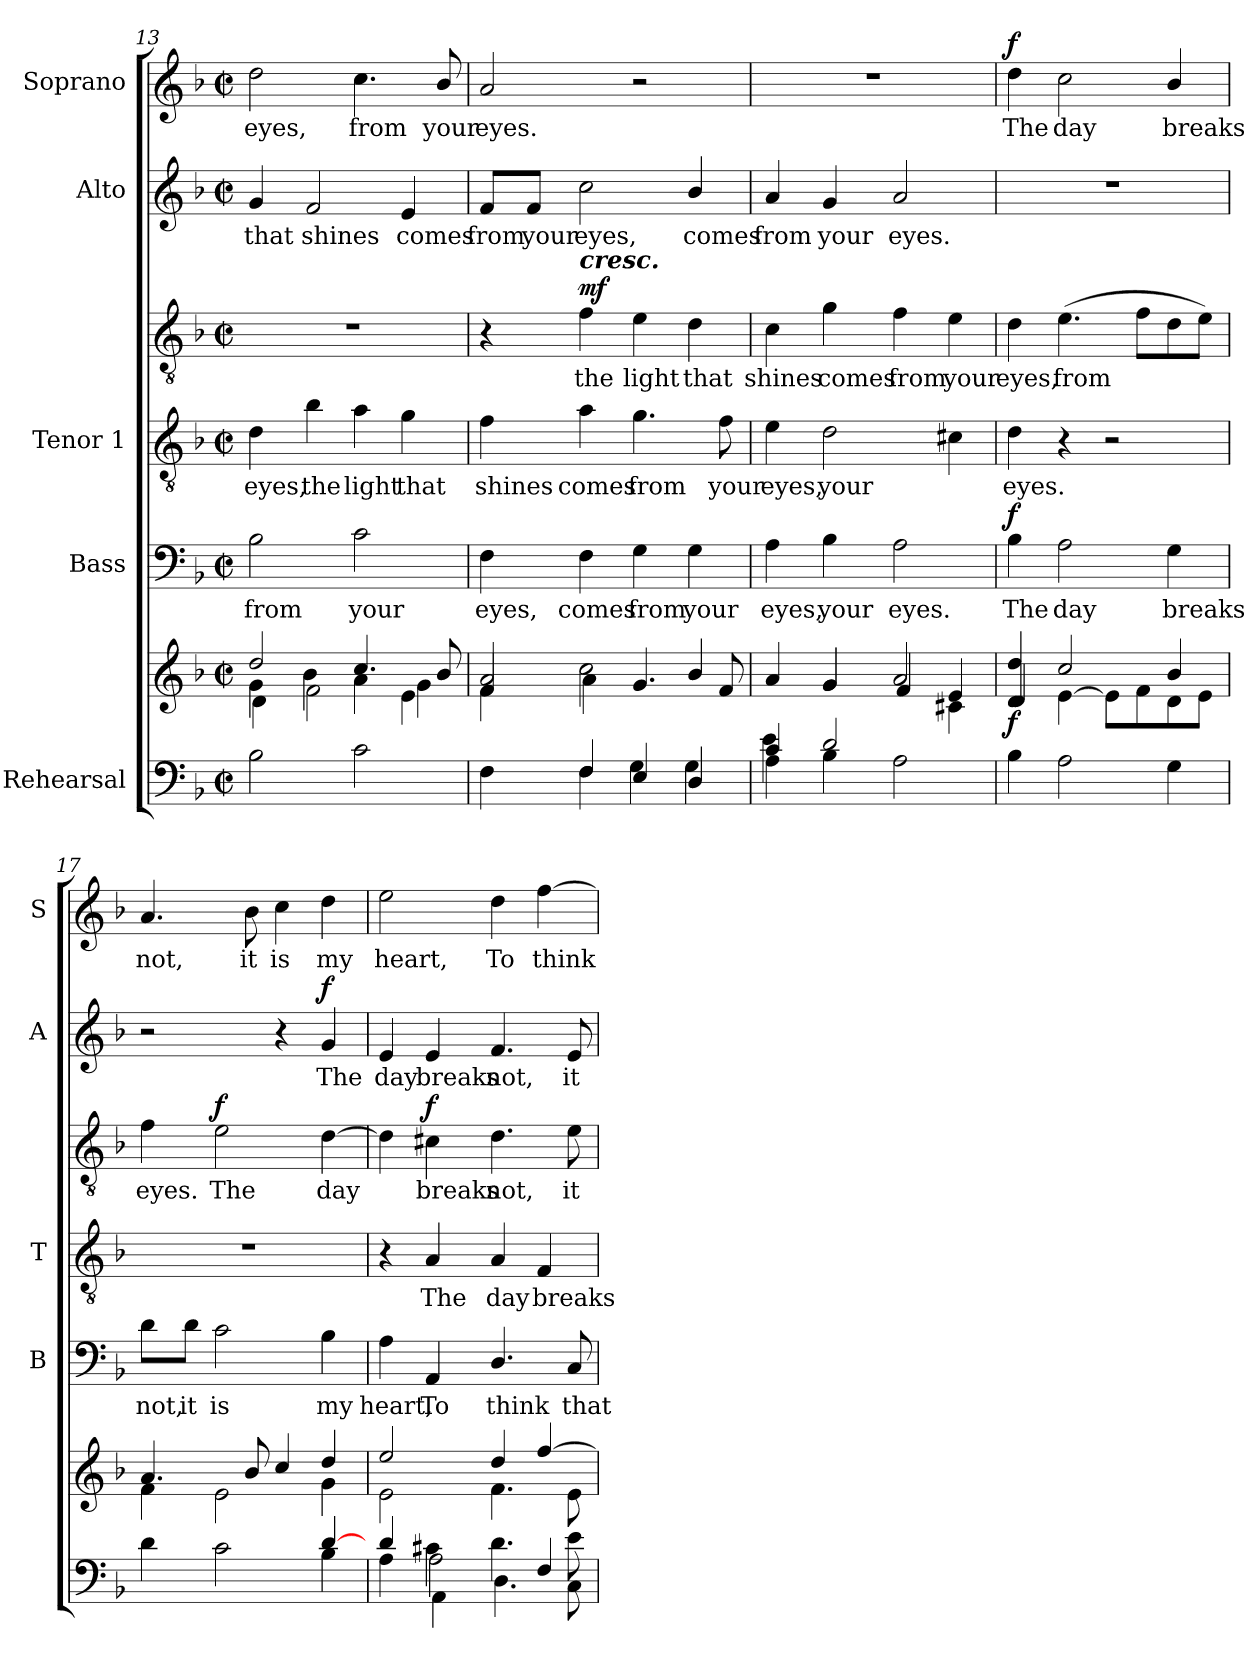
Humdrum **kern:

**kern	**kern	**dynam	**kern	**text	**dynam	**kern	**text	**kern	**text	**dynam	**kern	**text	**dynam	**kern	**text	**dynam
*part5	*part5	*part5	*part4	*part4	*part4	*part3	*part3	*part3	*part3	*part3	*part2	*part2	*part2	*part1	*part1	*part1
*staff7	*staff6	*staff6/7	*staff5	*staff5	*staff5	*staff4	*staff4	*staff3	*staff3	*staff3/4	*staff2	*staff2	*staff2	*staff1	*staff1	*staff1
*I"Rehearsal	*	*	*I"Bass	*	*	*I"Tenor 1	*	*	*	*	*I"Alto	*	*	*I"Soprano	*	*
*	*	*	*I'B	*	*	*I'T	*	*	*	*	*I'A	*	*	*I'S	*	*
*clefF4	*clefG2	*	*clefF4	*	*	*clefGv2	*	*clefGv2	*	*	*clefG2	*	*	*clefG2	*	*
*k[b-]	*k[b-]	*	*k[b-]	*	*	*k[b-]	*	*k[b-]	*	*	*k[b-]	*	*	*k[b-]	*	*
*F:	*F:	*	*F:	*	*	*F:	*	*F:	*	*	*F:	*	*	*F:	*	*
*M2/2	*M2/2	*	*M2/2	*	*	*M2/2	*	*M2/2	*	*	*M2/2	*	*	*M2/2	*	*
*met(c|)	*met(c|)	*	*met(c|)	*	*	*met(c|)	*	*met(c|)	*	*	*met(c|)	*	*	*met(c|)	*	*
=13	=13	=13	=13	=13	=13	=13	=13	=13	=13	=13	=13	=13	=13	=13	=13	=13
*^	*^	*	*	*	*	*	*	*	*	*	*	*	*	*	*	*
*	*	*	*^	*	*	*	*	*	*	*	*	*	*	*	*	*	*	*
!	!	!	!	!	!	!	!LO:LY:b	!	!	!LO:LY:b	!	!	!	!	!LO:LY:b	!	!	!LO:LY:b	!
1ryy	2B-\	2dd/	4g\	4d\	.	2B-\	from	.	4d\	eyes,	1r	.	.	4g/	that	.	2dd\	eyes,	.
!	!	!	!	!	!	!	!	!	!	!LO:LY:b	!	!	!	!	!LO:LY:b	!	!	!	!
.	.	.	2f\	4b-\	.	.	.	.	4b-\	the	.	.	.	2f/	shines	.	.	.	.
!	!	!	!	!	!	!	!LO:LY:b	!	!	!LO:LY:b	!	!	!	!	!	!	!	!LO:LY:b	!
.	2c\	4.cc/	.	4a\	.	2c\	your	.	4a\	light	.	.	.	.	.	.	4.cc\	from	.
!	!	!	!	!	!	!	!	!	!	!LO:LY:b	!	!	!	!	!LO:LY:b	!	!	!	!
.	.	.	4e\	4g\	.	.	.	.	4g\	that	.	.	.	4e/	comes	.	.	.	.
!	!	!	!	!	!	!	!	!	!	!	!	!	!	!	!	!	!	!LO:LY:b	!
.	.	8b-/	.	.	.	.	.	.	.	.	.	.	.	.	.	.	8b-/	your	.
=14	=14	=14	=14	=14	=14	=14	=14	=14	=14	=14	=14	=14	=14	=14	=14	=14	=14	=14	=14
!	!	!	!	!	!	!	!LO:LY:b	!	!	!LO:LY:b	!	!	!	!	!LO:LY:b	!	!	!LO:LY:b	!
4ryy	4F\	2a/	4f\	4f/	.	4F\	eyes,	.	4f\	shines	4r	.	.	8f/L	from	.	2a/	eyes.	.
!	!	!	!	!	!	!	!	!	!	!	!	!	!	!	!LO:LY:b	!	!	!	!
.	.	.	.	.	.	.	.	.	.	.	.	.	.	8f/J	your	.	.	.	.
!	!	!	!	!	!	!	!	!	!	!	!LO:TX:a:Bi:t=cresc.	!	!	!	!	!	!	!	!
!	!	!	!	!	!	!	!LO:LY:b	!	!	!LO:LY:b	!	!LO:LY:b	!LO:DY:b	!	!LO:LY:b	!	!	!	!
4F/	4F\	.	2cc\	4a\	.	4F\	comes	.	4a\	comes	4f\	the	mf	2cc\	eyes,	.	.	.	.
!	!	!	!	!	!	!	!LO:LY:b	!	!	!LO:LY:b	!	!LO:LY:b	!	!	!	!	!	!	!
4E/	4G\	2ryy	.	4.g/	.	4G\	from	.	4.g\	from	4e\	light	.	.	.	.	2r	.	.
!	!	!	!	!	!	!	!LO:LY:b	!	!	!	!	!LO:LY:b	!	!	!LO:LY:b	!	!	!	!
4D/	4G\	.	4b-/	.	.	4G\	your	.	.	.	4d\	that	.	4b-/	comes	.	.	.	.
!	!	!	!	!	!	!	!	!	!	!LO:LY:b	!	!	!	!	!	!	!	!	!
.	.	.	.	8f/	.	.	.	.	8f\	your	.	.	.	.	.	.	.	.	.
!!LO:LB:g=z
=15	=15	=15	=15	=15	=15	=15	=15	=15	=15	=15	=15	=15	=15	=15	=15	=15	=15	=15	=15
*	*^	*	*	*^	*	*	*	*	*	*	*	*	*	*	*	*	*	*	*
!	!	!	!	!	!	!	!	!	!LO:LY:b	!	!	!LO:LY:b	!	!LO:LY:b	!	!	!LO:LY:b	!	!	!	!
4c/	4e\	4A\	1ryy	4a/	4ryy	2.ryy	.	4A\	eyes,	.	4e\	eyes,	4c\	shines	.	4a/	from	.	1r	.	.
!	!	!	!	!	!	!	!	!	!LO:LY:b	!	!	!LO:LY:b	!	!LO:LY:b	!	!	!LO:LY:b	!	!	!	!
2.ryy	2d/	4B-\	.	4g/	4g/	.	.	4B-\	your	.	2d\	your	4g\	comes	.	4g/	your	.	.	.	.
!	!	!	!	!	!	!	!	!	!LO:LY:b	!	!	!	!	!LO:LY:b	!	!	!LO:LY:b	!	!	!	!
.	.	2A\	.	2a/	4f/	.	.	2A\	eyes.	.	.	.	4f\	from	.	2a/	eyes.	.	.	.	.
!	!	!	!	!	!	!	!	!	!	!	!	!	!	!LO:LY:b	!	!	!	!	!	!	!
.	4ryy	.	.	.	4e/	4c#X\	.	.	.	.	4c#X\	.	4e\	your	.	.	.	.	.	.	.
*	*v	*v	*	*	*	*	*	*	*	*	*	*	*	*	*	*	*	*	*	*	*
=16	=16	=16	=16	=16	=16	=16	=16	=16	=16	=16	=16	=16	=16	=16	=16	=16	=16	=16	=16	=16
!	!	!	!	!	!	!LO:DY:b	!	!LO:LY:b	!LO:DY:b	!	!LO:LY:b	!	!LO:LY:b	!	!	!	!	!	!LO:LY:b	!LO:DY:b
*v	*v	*	*	*	*	*	*	*	*	*	*	*	*	*	*	*	*	*	*	*
4B-\	4dd/	1ryy	4d/	4d/	f	4B-\	The	f	4d\	eyes.	4d\	eyes,	.	1r	.	.	4dd\	The	f
!	!	!	!	!	!	!	!LO:LY:b	!	!	!	!	!LO:LY:b	!	!	!	!	!	!LO:LY:b	!
2A\	2cc/	.	[4e\	4ryy	.	2A\	day	.	4r	.	(>4.e\	from	.	.	.	.	2cc\	day	.
.	.	.	8e\L]	2ryy	.	.	.	.	2r	.	.	.	.	.	.	.	.	.	.
.	.	.	8f\	.	.	.	.	.	.	.	8f\L	.	.	.	.	.	.	.	.
!	!	!	!	!	!	!	!LO:LY:b	!	!	!	!	!	!	!	!	!	!	!LO:LY:b	!
4G\	4b-/	.	8d\	.	.	4G\	breaks	.	.	.	8d\	.	.	.	.	.	4b-/	breaks	.
.	.	.	8e\J	.	.	.	.	.	.	.	8e\J)	.	.	.	.	.	.	.	.
*	*	*	*v	*v	*	*	*	*	*	*	*	*	*	*	*	*	*	*	*
=17	=17	=17	=17	=17	=17	=17	=17	=17	=17	=17	=17	=17	=17	=17	=17	=17	=17	=17
*^	*	*	*	*	*	*	*	*	*	*	*	*	*	*	*	*	*	*
*	*^	*	*	*	*	*	*	*	*	*	*	*	*	*	*	*	*	*	*
!	!	!	!	!	!	!	!	!LO:LY:b	!	!	!	!	!LO:LY:b	!	!	!	!	!	!LO:LY:b	!
2.ryy	1ryy	4d\	4.a/	2ryy	4f\	.	8d\L	not,	.	1r	.	4f\	eyes.	.	2r	.	.	4.a/	not,	.
!	!	!	!	!	!	!	!	!LO:LY:b	!	!	!	!	!	!	!	!	!	!	!	!
.	.	.	.	.	.	.	8d\J	it	.	.	.	.	.	.	.	.	.	.	.	.
!	!	!	!	!	!	!	!	!LO:LY:b	!	!	!	!	!LO:LY:b	!LO:DY:b	!	!	!	!	!	!
.	.	2c\	.	.	2e\	.	2c\	is	.	.	.	2e\	The	f	.	.	.	.	.	.
!	!	!	!	!	!	!	!	!	!	!	!	!	!	!	!	!	!	!	!LO:LY:b	!
.	.	.	8b-/	.	.	.	.	.	.	.	.	.	.	.	.	.	.	8b-\	it	.
!	!	!	!	!	!	!	!	!	!	!	!	!	!	!	!	!	!	!	!LO:LY:b	!
.	.	.	4cc/	4ryy	.	.	.	.	.	.	.	.	.	.	4r	.	.	4cc\	is	.
!	!	!	!	!	!	!	!	!LO:LY:b	!	!	!	!	!LO:LY:b	!	!	!LO:LY:b	!LO:DY:b	!	!LO:LY:b	!
[4d/	.	4B-\	4dd/	4g\	4ryy	.	4B-\	my	.	.	.	[4d\	day	.	4g/	The	f	4dd\	my	.
=18	=18	=18	=18	=18	=18	=18	=18	=18	=18	=18	=18	=18	=18	=18	=18	=18	=18	=18	=18	=18
!	!	!	!	!	!	!	!	!LO:LY:b	!	!	!	!	!	!	!	!LO:LY:b	!	!	!LO:LY:b	!
*	*	*	*	*v	*v	*	*	*	*	*	*	*	*	*	*	*	*	*	*	*
4d/	4ryy	4A\	2ee/	2e\	.	4A\	heart,	.	4r	.	4d\]	.	.	4e/	day	.	2ee\	heart,	.
!	!	!	!	!	!	!	!LO:LY:b	!	!	!LO:LY:b	!	!LO:LY:b	!LO:DY:b=2	!	!LO:LY:b	!	!	!	!
4c#X\	2A\	4AA\	.	.	.	4AA/	To	.	4A/	The	4c#X\	breaks	f	4e/	breaks	.	.	.	.
!	!	!	!	!	!	!	!LO:LY:b	!	!	!LO:LY:b	!	!LO:LY:b	!	!	!LO:LY:b	!	!	!LO:LY:b	!
4.d\	.	4.D\	4dd/	4.f\	.	4.D/	think	.	4A/	day	4.d\	not,	.	4.f/	not,	.	4dd\	To	.
!	!	!	!	!	!	!	!	!	!	!LO:LY:b	!	!	!	!	!	!	!	!LO:LY:b	!
.	4F/	.	[>4ff/	.	.	.	.	.	4F/	breaks	.	.	.	.	.	.	[4ff\	think	.
!	!	!	!	!	!	!	!LO:LY:b	!	!	!	!	!LO:LY:b	!	!	!LO:LY:b	!	!	!	!
8e\	.	8C\	.	8e\	.	8C/	that	.	.	.	8e\	it	.	8e/	it	.	.	.	.
*v	*v	*v	*	*	*	*	*	*	*	*	*	*	*	*	*	*	*	*	*
*	*v	*v	*	*	*	*	*	*	*	*	*	*	*	*	*	*	*
=	=	=	=	=	=	=	=	=	=	=	=	=	=	=	=	=
*-	*-	*-	*-	*-	*-	*-	*-	*-	*-	*-	*-	*-	*-	*-	*-	*-
